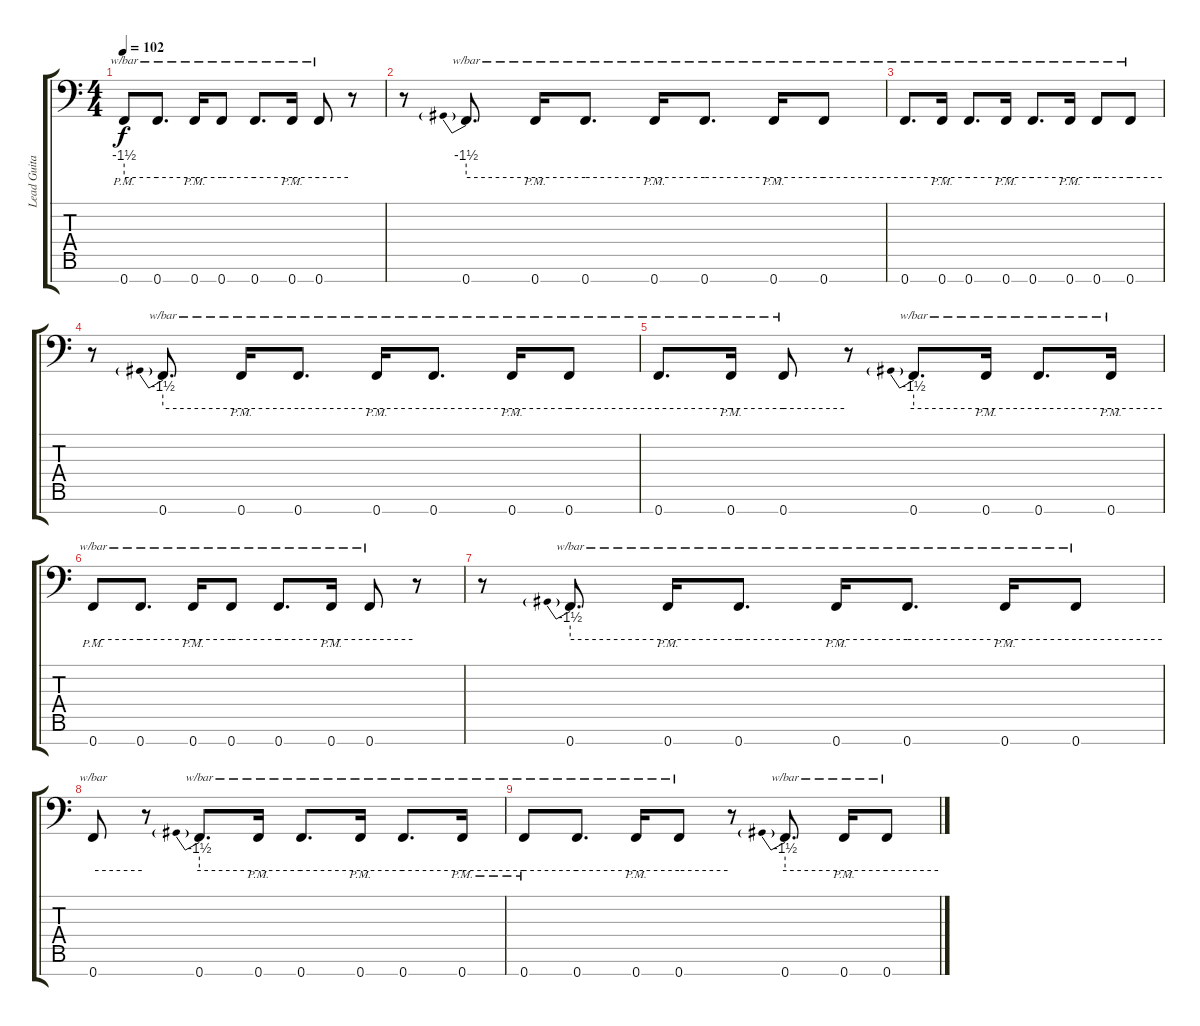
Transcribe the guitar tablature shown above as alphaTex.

\track ("Lead Guitar 2" "Lead Guita") {instrument distortionguitar}
\staff {score tabs}
\tuning (Eb4 Bb3 Gb3 Db3 Ab2 Eb2 Ab1) {hide}
\ts (4 4)
\tempo 102
\clef f4
\ks c
0.7{pm}.8{tbe (hold default 0 -6 60 -6) dy f} 0.7.8{d tbe (hold default 0 -6 60 -6)} 0.7{pm}.16{tbe (hold default 0 -6 60 -6)} 0.7.8{tbe (hold default 0 -6 60 -6)} 0.7.8{d tbe (hold default 0 -6 60 -6)} 0.7{pm}.16{tbe (hold default 0 -6 60 -6)} 0.7.8{tbe (hold default 0 -6 60 -6)} r.8 |
r.8{volume 4} 0.7.8{d tbe (predive default 0 -6 60 -6)} 0.7{pm}.16{tbe (hold default 0 -6 60 -6)} 0.7.8{d tbe (hold default 0 -6 60 -6)} 0.7{pm}.16{tbe (hold default 0 -6 60 -6)} 0.7.8{d tbe (hold default 0 -6 60 -6)} 0.7{pm}.16{tbe (hold default 0 -6 60 -6)} 0.7.8{tbe (hold default 0 -6 60 -6)} |
0.7.8{d tbe (hold default 0 -6 60 -6)} 0.7{pm}.16{tbe (hold default 0 -6 60 -6)} 0.7.8{d tbe (hold default 0 -6 60 -6)} 0.7{pm}.16{tbe (hold default 0 -6 60 -6)} 0.7.8{d tbe (hold default 0 -6 60 -6)} 0.7{pm}.16{tbe (hold default 0 -6 60 -6)} 0.7.8{tbe (hold default 0 -6 60 -6)} 0.7.8{tbe (hold default 0 -6 60 -6)} |
r.8 0.7.8{d tbe (predive default 0 -6 60 -6)} 0.7{pm}.16{tbe (hold default 0 -6 60 -6)} 0.7.8{d tbe (hold default 0 -6 60 -6)} 0.7{pm}.16{tbe (hold default 0 -6 60 -6)} 0.7.8{d tbe (hold default 0 -6 60 -6)} 0.7{pm}.16{tbe (hold default 0 -6 60 -6)} 0.7.8{tbe (hold default 0 -6 60 -6)} |
0.7.8{d tbe (hold default 0 -6 60 -6)} 0.7{pm}.16{tbe (hold default 0 -6 60 -6)} 0.7.8{tbe (hold default 0 -6 60 -6)} r.8 0.7.8{d tbe (predive default 0 -6 60 -6)} 0.7{pm}.16{tbe (hold default 0 -6 60 -6)} 0.7.8{d tbe (hold default 0 -6 60 -6)} 0.7{pm}.16{tbe (hold default 0 -6 60 -6)} |
0.7{pm}.8{tbe (hold default 0 -6 60 -6) volume 0} 0.7.8{d tbe (hold default 0 -6 60 -6)} 0.7{pm}.16{tbe (hold default 0 -6 60 -6)} 0.7.8{tbe (hold default 0 -6 60 -6)} 0.7.8{d tbe (hold default 0 -6 60 -6)} 0.7{pm}.16{tbe (hold default 0 -6 60 -6)} 0.7.8{tbe (hold default 0 -6 60 -6)} r.8 |
r.8 0.7.8{d tbe (predive default 0 -6 60 -6)} 0.7{pm}.16{tbe (hold default 0 -6 60 -6)} 0.7.8{d tbe (hold default 0 -6 60 -6)} 0.7{pm}.16{tbe (hold default 0 -6 60 -6)} 0.7.8{d tbe (hold default 0 -6 60 -6)} 0.7{pm}.16{tbe (hold default 0 -6 60 -6)} 0.7.8{tbe (hold default 0 -6 60 -6)} |
0.7.8{tbe (hold default 0 -6 60 -6)} r.8 0.7.8{d tbe (predive default 0 -6 60 -6)} 0.7{pm}.16{tbe (hold default 0 -6 60 -6)} 0.7.8{d tbe (hold default 0 -6 60 -6)} 0.7{pm}.16{tbe (hold default 0 -6 60 -6)} 0.7.8{d tbe (hold default 0 -6 60 -6)} 0.7{pm}.16{tbe (hold default 0 -6 60 -6)} |
0.7{pm}.8{tbe (hold default 0 -6 60 -6)} 0.7.8{d tbe (hold default 0 -6 60 -6)} 0.7{pm}.16{tbe (hold default 0 -6 60 -6)} 0.7.8{tbe (hold default 0 -6 60 -6)} r.8 0.7.8{d tbe (predive default 0 -6 60 -6)} 0.7{pm}.16{tbe (hold default 0 -6 60 -6)} 0.7.8{tbe (hold default 0 -6 60 -6)}
